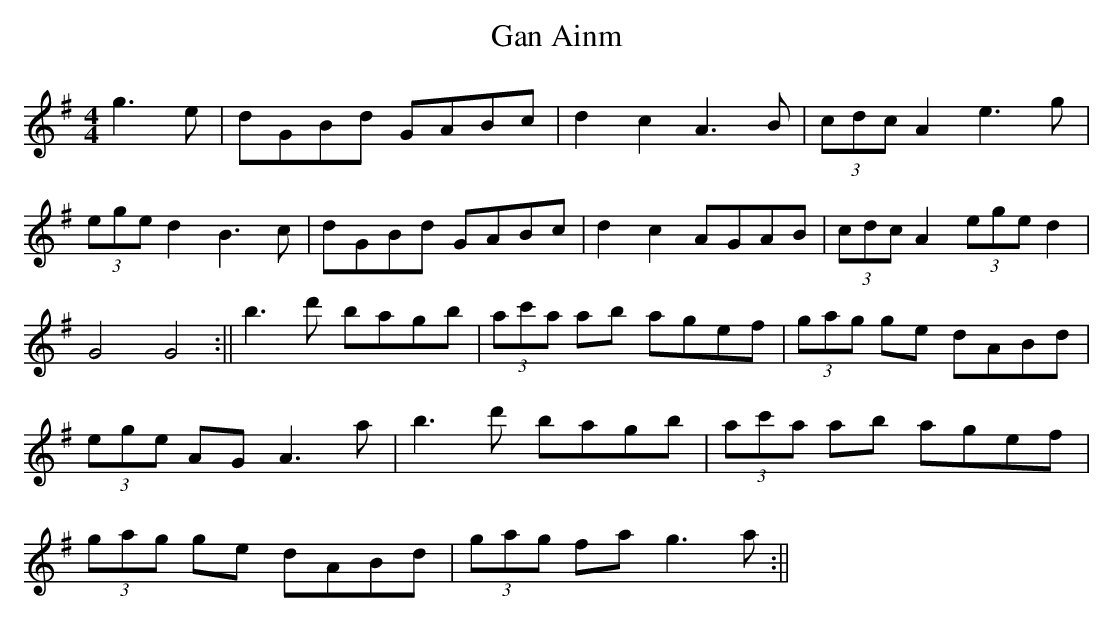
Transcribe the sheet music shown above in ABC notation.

X:1
T:Gan Ainm
M:4/4
L:1/8
K:G
g3e|dGBd GABc|d2c2 A3B|(3cdc A2 e3g|(3ege d2B3c|\
dGBd GABc|d2c2 AGAB|(3cdc A2 (3ege d2|G4 G4:||\
b3d' bagb|(3ac'a ab agef|(3gag ge dABd|(3ege AG A3a|\
b3d' bagb|(3ac'a ab agef|(3gag ge dABd|(3gag fa g3a:||\
